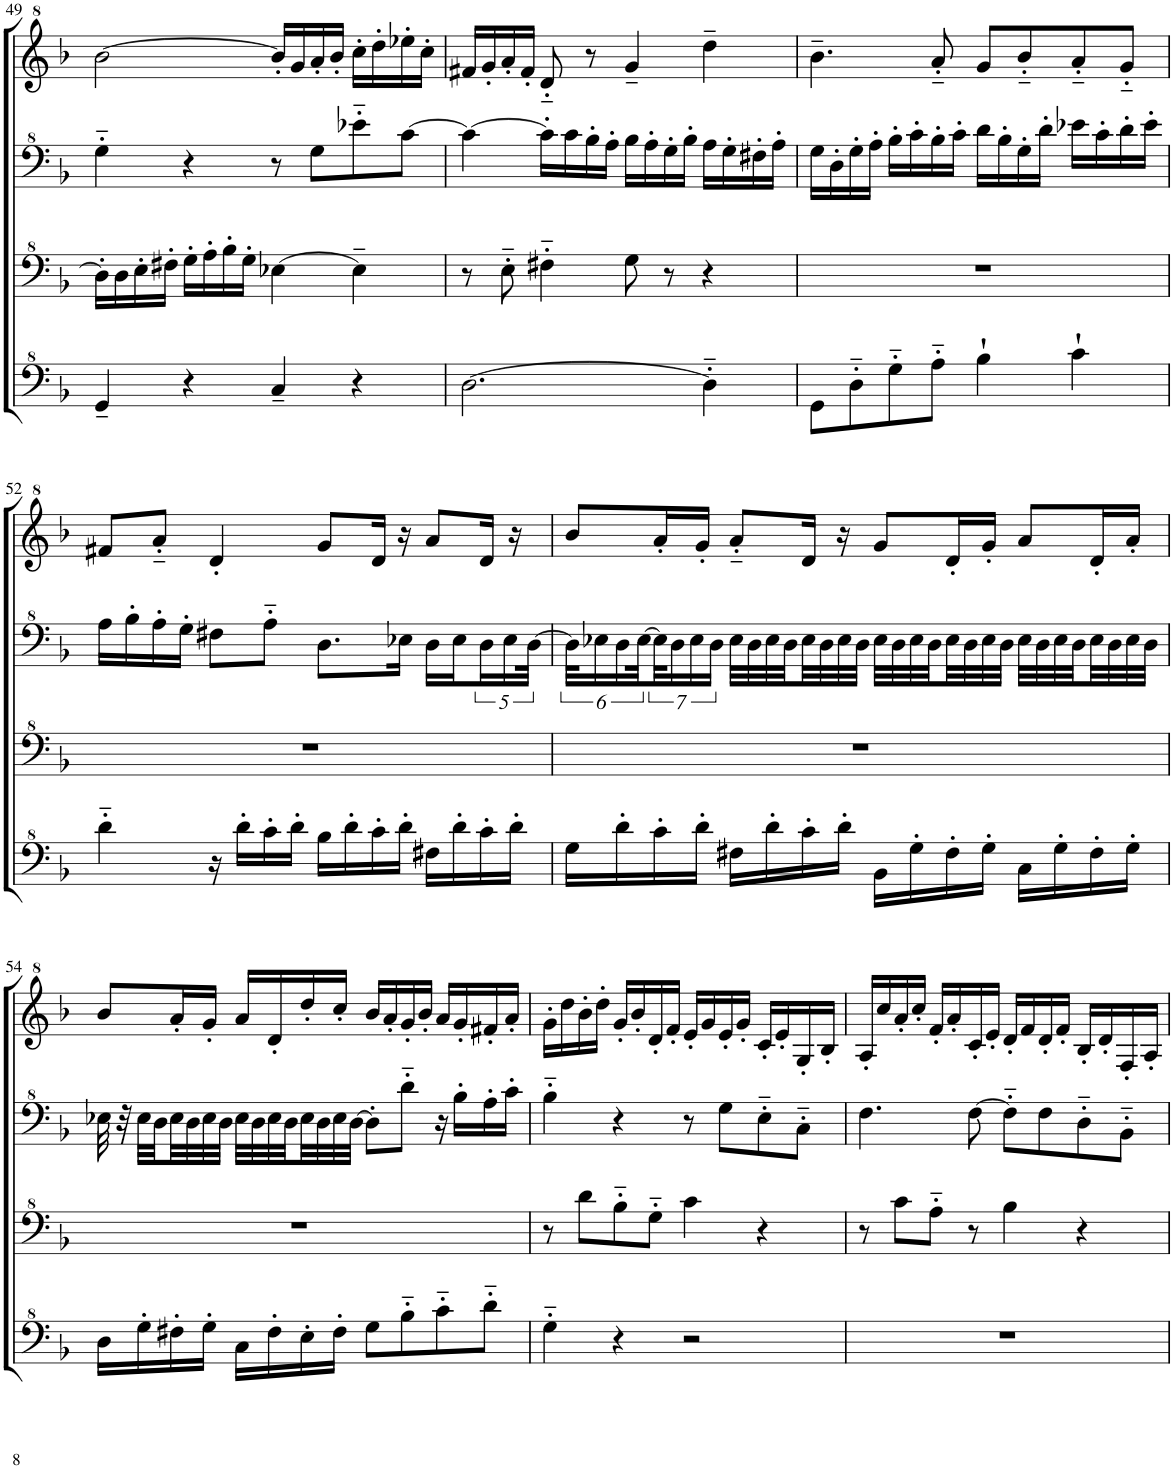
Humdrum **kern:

**kern	**kern	**kern	**kern
*part1	*part1	*part1	*part1
*staff4	*staff3	*staff2	*staff1
*I"Model III	*	*	*
!!LO:PB:g=z
*clefF^4	*clefF^4	*clefF^4	*clefG^2
*k[b-]	*k[b-]	*k[b-]	*k[b-]
*M4/4	*M4/4	*M4/4	*M4/4
=49	=49	=49	=49
4G~/	16d'\LL]	4g'~\	[2bb-\
.	16d\	.	.
.	16e'\	.	.
.	16f#X'\JJ	.	.
4r	16g'\LL	4r	.
.	16a'\	.	.
.	16b-'\	.	.
.	16g'\JJ	.	.
4c~/	[4e-X\	8r	16bb-'/LL]
.	.	.	16gg/
.	.	8g\L	16aa'/
.	.	.	16bb-'/JJ
4r	4e-~\]	8ee-X'~\	16ccc'\LL
.	.	.	16ddd'\
.	.	[8cc\J	16eee-X'\
.	.	.	16ccc'\JJ
=50	=50	=50	=50
[2.d\	8r	4cc\_	16ff#X/LL
.	.	.	16gg'/
.	8e'~\	.	16aa'/
.	.	.	16ff#'/JJ
.	4f#X'~\	16cc'\LL]	8dd'~/
.	.	16cc\	.
.	.	16b-'\	8r
.	.	16a'\JJ	.
.	8g\	16b-\LL	4gg~/
.	.	16a'\	.
.	8r	16g'\	.
.	.	16b-'\JJ	.
4d'~\]	4r	16a\LL	4ddd~\
.	.	16g'\	.
.	.	16f#X'\	.
.	.	16a'\JJ	.
=51	=51	=51	=51
8G\L	1r	16g\LL	4.bb-~\
.	.	16d'\	.
8d'~\	.	16g'\	.
.	.	16a'\JJ	.
8g'~\	.	16b-'\LL	.
.	.	16cc'\	.
8a'~\J	.	16b-'\	8aa'~/
.	.	16cc'\JJ	.
4b-`\	.	16dd\LL	8gg/L
.	.	16b-'\	.
.	.	16g'\	8bb-'~/
.	.	16dd'\JJ	.
4cc`\	.	16ee-X\LL	8aa'~/
.	.	16cc'\	.
.	.	16dd'\	8gg'~/J
.	.	16ee-'\JJ	.
!!LO:LB:g=z
=52	=52	=52	=52
4dd'~\	1r	16a\LL	8ff#X/L
.	.	16b-'\	.
.	.	16a'\	8aa'~/J
.	.	16g'\JJ	.
16r	.	8f#X\L	4dd'/
16dd'\LL	.	.	.
16cc'\	.	8a'~\J	.
16dd'\JJ	.	.	.
16b-\LL	.	8.d\L	8gg/L
16dd'\	.	.	.
16cc'\	.	.	16dd/Jk
16dd'\JJ	.	16e-X\Jk	16r
16f#X\LL	.	16d\LL	8aa/L
16dd'\	.	16e-\	.
16cc'\	.	20d\	16dd/Jk
.	.	20e-\	.
16dd'\JJ	.	.	16r
.	.	[40d\JJk	.
=53	=53	=53	=53
16g\LL	1r	48d\KLL]	8bb-/L
.	.	24e-X\	.
16dd'\	.	24d\	.
.	.	[48e-\L	.
16cc'\	.	56e-\J]	16aa'/L
.	.	28d\	.
.	.	28e-\	.
16dd'\JJ	.	.	16gg'/JJ
.	.	28d\JJ	.
16f#X\LL	.	32e-\LLL	8aa'~/L
.	.	32d\	.
16dd'\	.	32e-\	.
.	.	32d\	.
16cc'\	.	32e-\	16dd/Jk
.	.	32d\	.
16dd'\JJ	.	32e-\	16r
.	.	32d\JJJ	.
16B-\LL	.	32e-\LLL	8gg/L
.	.	32d\	.
16g'\	.	32e-\	.
.	.	32d\	.
16f#'\	.	32e-\	16dd'/L
.	.	32d\	.
16g'\JJ	.	32e-\	16gg'/JJ
.	.	32d\JJJ	.
16c\LL	.	32e-\LLL	8aa/L
.	.	32d\	.
16g'\	.	32e-\	.
.	.	32d\	.
16f#'\	.	32e-\	16dd'/L
.	.	32d\	.
16g'\JJ	.	32e-\	16aa'/JJ
.	.	32d\JJJ	.
!!LO:LB:g=z
=54	=54	=54	=54
16d\LL	1r	32e-X\	8bb-/L
.	.	32r	.
16g'\	.	32e-\LLL	.
.	.	32d\	.
16f#X'\	.	32e-\	16aa'/L
.	.	32d\	.
16g'\JJ	.	32e-\	16gg'/JJ
.	.	32d\JJJ	.
16c\LL	.	32e-\LLL	16aa/LL
.	.	32d\	.
16f#'\	.	32e-\	16dd'/
.	.	32d\	.
16e'\	.	32e-\	16ddd'/
.	.	32d\	.
16f#'\JJ	.	32e-\	16ccc'/JJ
.	.	[32d\JJJ	.
8g\L	.	8d'\L]	16bb-/LL
.	.	.	16aa'/
8b-'~\	.	8dd'~\J	16gg'/
.	.	.	16bb-'/JJ
8cc'~\	.	16r	16aa/LL
.	.	16b-'\LL	16gg'/
8dd'~\J	.	16a'\	16ff#X'/
.	.	16cc'\JJ	16aa'/JJ
=55	=55	=55	=55
4g'~\	8r	4b-'~\	16gg'\LL
.	.	.	16ddd\
.	8dd\L	.	16bb-'\
.	.	.	16ddd'\JJ
4r	8b-'~\	4r	16gg'/LL
.	.	.	16bb-'/
.	8g'~\J	.	16dd'/
.	.	.	16ff'/JJ
2r	4cc\	8r	16ee'/LL
.	.	.	16gg/
.	.	8g\L	16ee'/
.	.	.	16gg'/JJ
.	4r	8e'~\	16cc'/LL
.	.	.	16ee'/
.	.	8c'~\J	16g'/
.	.	.	16b-'/JJ
=56	=56	=56	=56
1r	8r	4.f\	16a'/LL
.	.	.	16ccc/
.	8cc\L	.	16aa'/
.	.	.	16ccc'/JJ
.	8a'~\J	.	16ff'/LL
.	.	.	16aa'/
.	8r	[8f\	16cc'/
.	.	.	16ee'/JJ
.	4b-\	8f'~\L]	16dd'/LL
.	.	.	16ff/
.	.	8f\	16dd'/
.	.	.	16ff'/JJ
.	4r	8d'~\	16b-'/LL
.	.	.	16dd'/
.	.	8B-'~\J	16f'/
.	.	.	16a'/JJ
=	=	=	=
*-	*-	*-	*-
